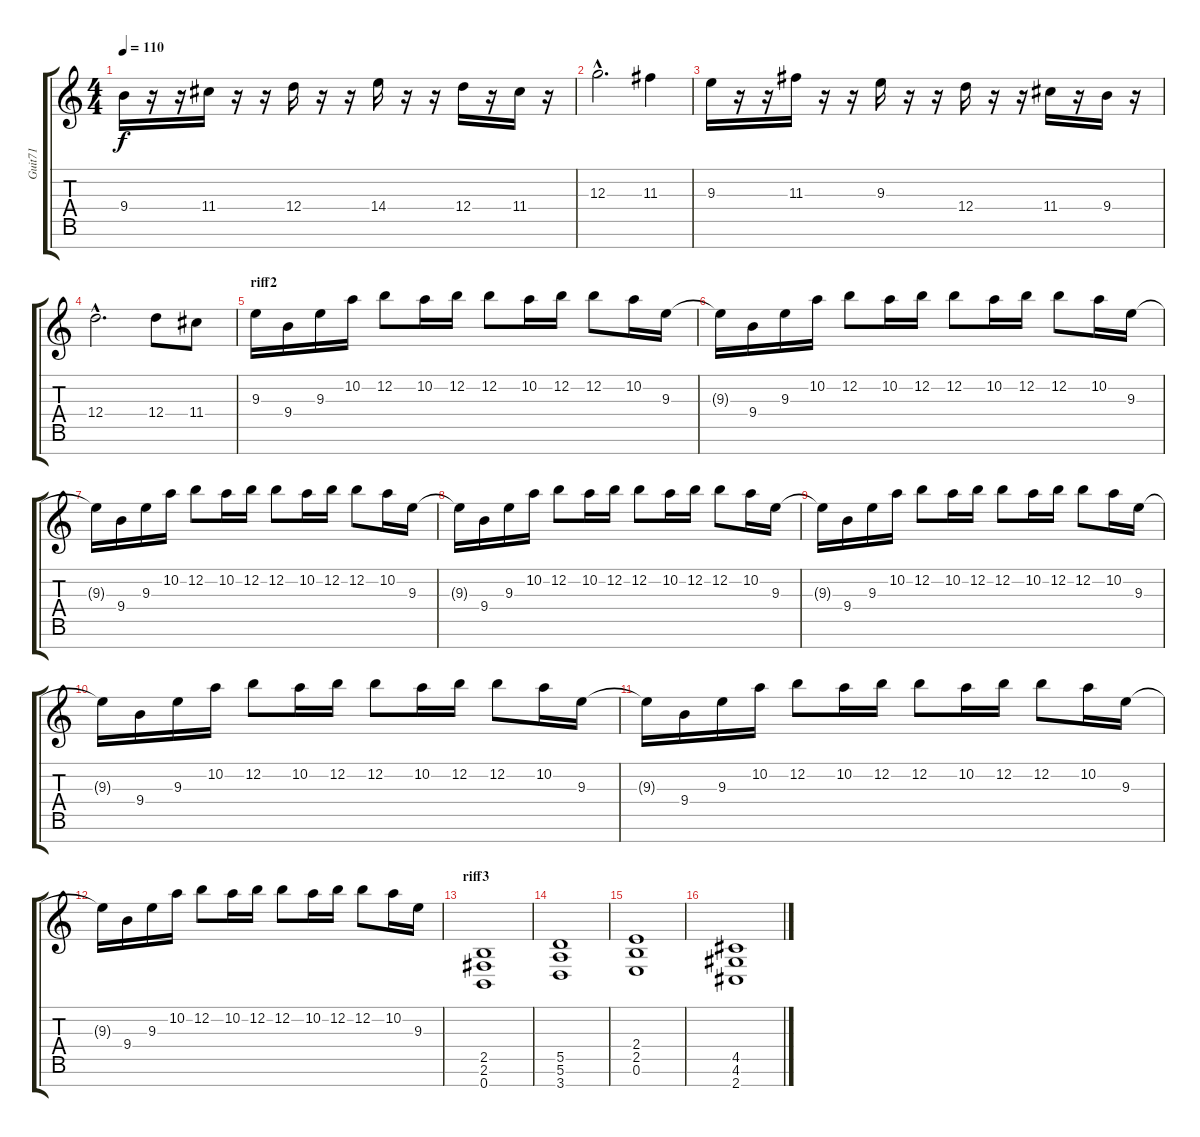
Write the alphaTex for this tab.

\track ("Guit71" "Guit71") {instrument distortionguitar}
\staff {score tabs}
\tuning (E4 B3 G3 D3 A2 E2 B1) {hide}
\ts (4 4)
\tempo 110
\clef g2
\ks c
9.4.16{dy f} r.16 r.16 11.4.16 r.16 r.16 12.4.16 r.16 r.16 14.4.16 r.16 r.16 12.4.16 r.16 11.4.16 r.16 |
12.3{hac}.2{d} 11.3.4 |
9.3.16 r.16 r.16 11.3.16 r.16 r.16 9.3.16 r.16 r.16 12.4.16 r.16 r.16 11.4.16 r.16 9.4.16 r.16 |
12.4{hac}.2{d} 12.4.8 11.4.8 |
\section ("" "riff2")
9.3.16 9.4.16 9.3.16 10.2.16 12.2.8 10.2.16 12.2.16 12.2.8 10.2.16 12.2.16 12.2.8 10.2.16 9.3.16 |
9.3{t}.16 9.4.16 9.3.16 10.2.16 12.2.8 10.2.16 12.2.16 12.2.8 10.2.16 12.2.16 12.2.8 10.2.16 9.3.16 |
9.3{t}.16 9.4.16 9.3.16 10.2.16 12.2.8 10.2.16 12.2.16 12.2.8 10.2.16 12.2.16 12.2.8 10.2.16 9.3.16 |
9.3{t}.16 9.4.16 9.3.16 10.2.16 12.2.8 10.2.16 12.2.16 12.2.8 10.2.16 12.2.16 12.2.8 10.2.16 9.3.16 |
9.3{t}.16 9.4.16 9.3.16 10.2.16 12.2.8 10.2.16 12.2.16 12.2.8 10.2.16 12.2.16 12.2.8 10.2.16 9.3.16 |
9.3{t}.16 9.4.16 9.3.16 10.2.16 12.2.8 10.2.16 12.2.16 12.2.8 10.2.16 12.2.16 12.2.8 10.2.16 9.3.16 |
9.3{t}.16 9.4.16 9.3.16 10.2.16 12.2.8 10.2.16 12.2.16 12.2.8 10.2.16 12.2.16 12.2.8 10.2.16 9.3.16 |
9.3{t}.16 9.4.16 9.3.16 10.2.16 12.2.8 10.2.16 12.2.16 12.2.8 10.2.16 12.2.16 12.2.8 10.2.16 9.3.16 |
\section ("" "riff3 ")
(2.5 2.6 0.7).1 |
(5.5 5.6 3.7).1 |
(2.4 2.5 0.6).1 |
(4.5 4.6 2.7).1
